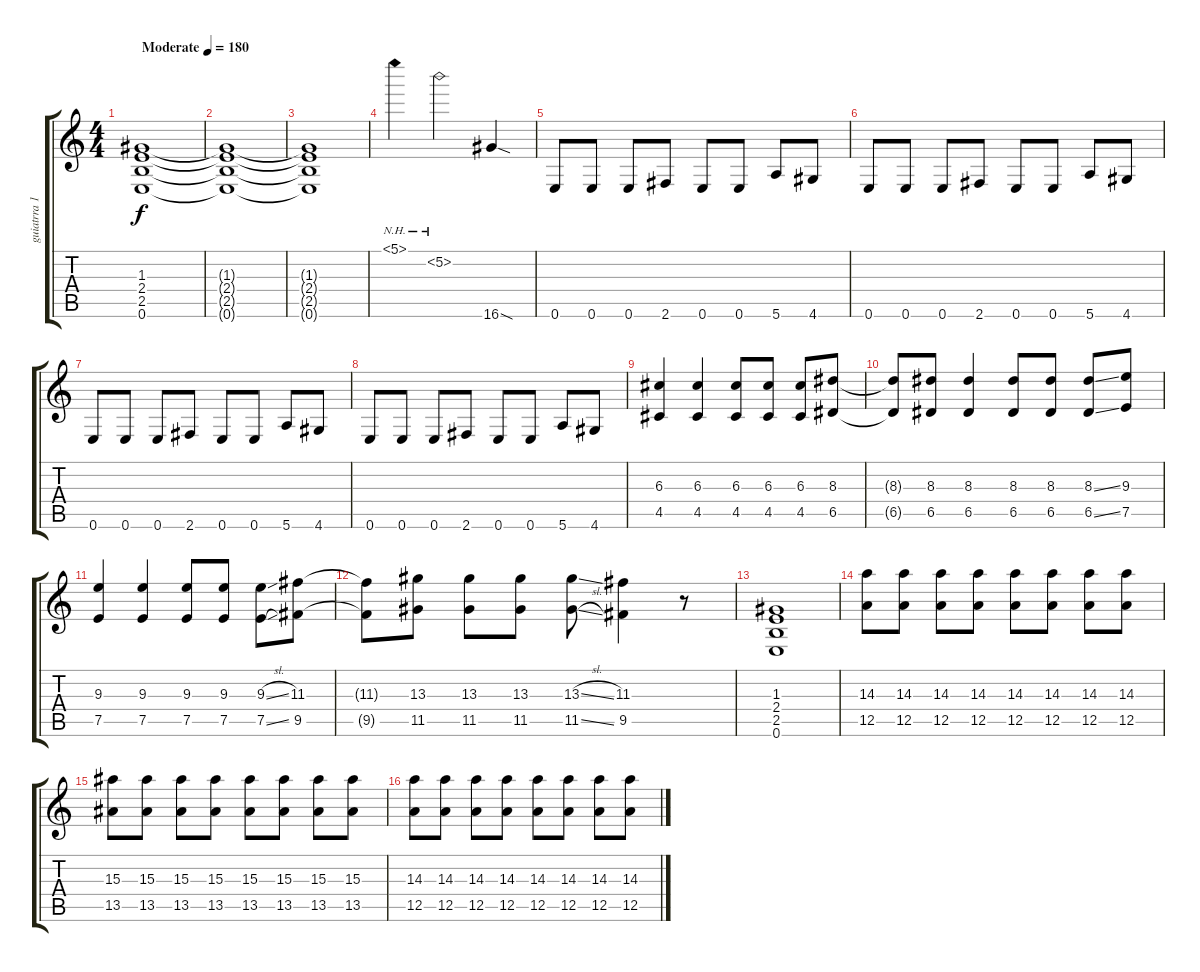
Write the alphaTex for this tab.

\track ("guiatrra 1" "guiatrra 1") {instrument overdrivenguitar}
\staff {score tabs}
\tuning (E4 B3 G3 D3 A2 E2) {hide}
\ts (4 4)
\tempo (180 "Moderate")
\clef g2
\ks c
(1.3 2.4 2.5 0.6).1{dy f instrument overdrivenguitar} |
(1.3{t} 2.4{t} 2.5{t} 0.6{t}).1 |
(1.3{t} 2.4{t} 2.5{t} 0.6{t}).1 |
5.1{nh}.4 5.2{nh}.2 16.6{sod}.4 |
0.6.8 0.6.8 0.6.8 2.6.8 0.6.8 0.6.8 5.6.8 4.6.8 |
0.6.8 0.6.8 0.6.8 2.6.8 0.6.8 0.6.8 5.6.8 4.6.8 |
0.6.8 0.6.8 0.6.8 2.6.8 0.6.8 0.6.8 5.6.8 4.6.8 |
0.6.8 0.6.8 0.6.8 2.6.8 0.6.8 0.6.8 5.6.8 4.6.8 |
(6.3 4.5).4 (6.3 4.5).4 (6.3 4.5).8 (6.3 4.5).8 (6.3 4.5).8 (8.3 6.5).8 |
(8.3{t} 6.5{t}).8 (8.3 6.5).8 (8.3 6.5).4 (8.3 6.5).8 (8.3 6.5).8 (8.3{ss} 6.5{ss}).8 (9.3 7.5).8 |
(9.3 7.5).4 (9.3 7.5).4 (9.3 7.5).8 (9.3 7.5).8 (9.3{sl} 7.5{sl}).8 (11.3 9.5).8 |
(11.3{t} 9.5{t}).8 (13.3 11.5).8 (13.3 11.5).8 (13.3 11.5).8 (13.3{sl} 11.5{sl}).8 (11.3 9.5).4 r.8 |
(1.3 2.4 2.5 0.6).1 |
(14.3 12.5).8 (14.3 12.5).8 (14.3 12.5).8 (14.3 12.5).8 (14.3 12.5).8 (14.3 12.5).8 (14.3 12.5).8 (14.3 12.5).8 |
(15.3 13.5).8 (15.3 13.5).8 (15.3 13.5).8 (15.3 13.5).8 (15.3 13.5).8 (15.3 13.5).8 (15.3 13.5).8 (15.3 13.5).8 |
(14.3 12.5).8 (14.3 12.5).8 (14.3 12.5).8 (14.3 12.5).8 (14.3 12.5).8 (14.3 12.5).8 (14.3 12.5).8 (14.3 12.5).8
